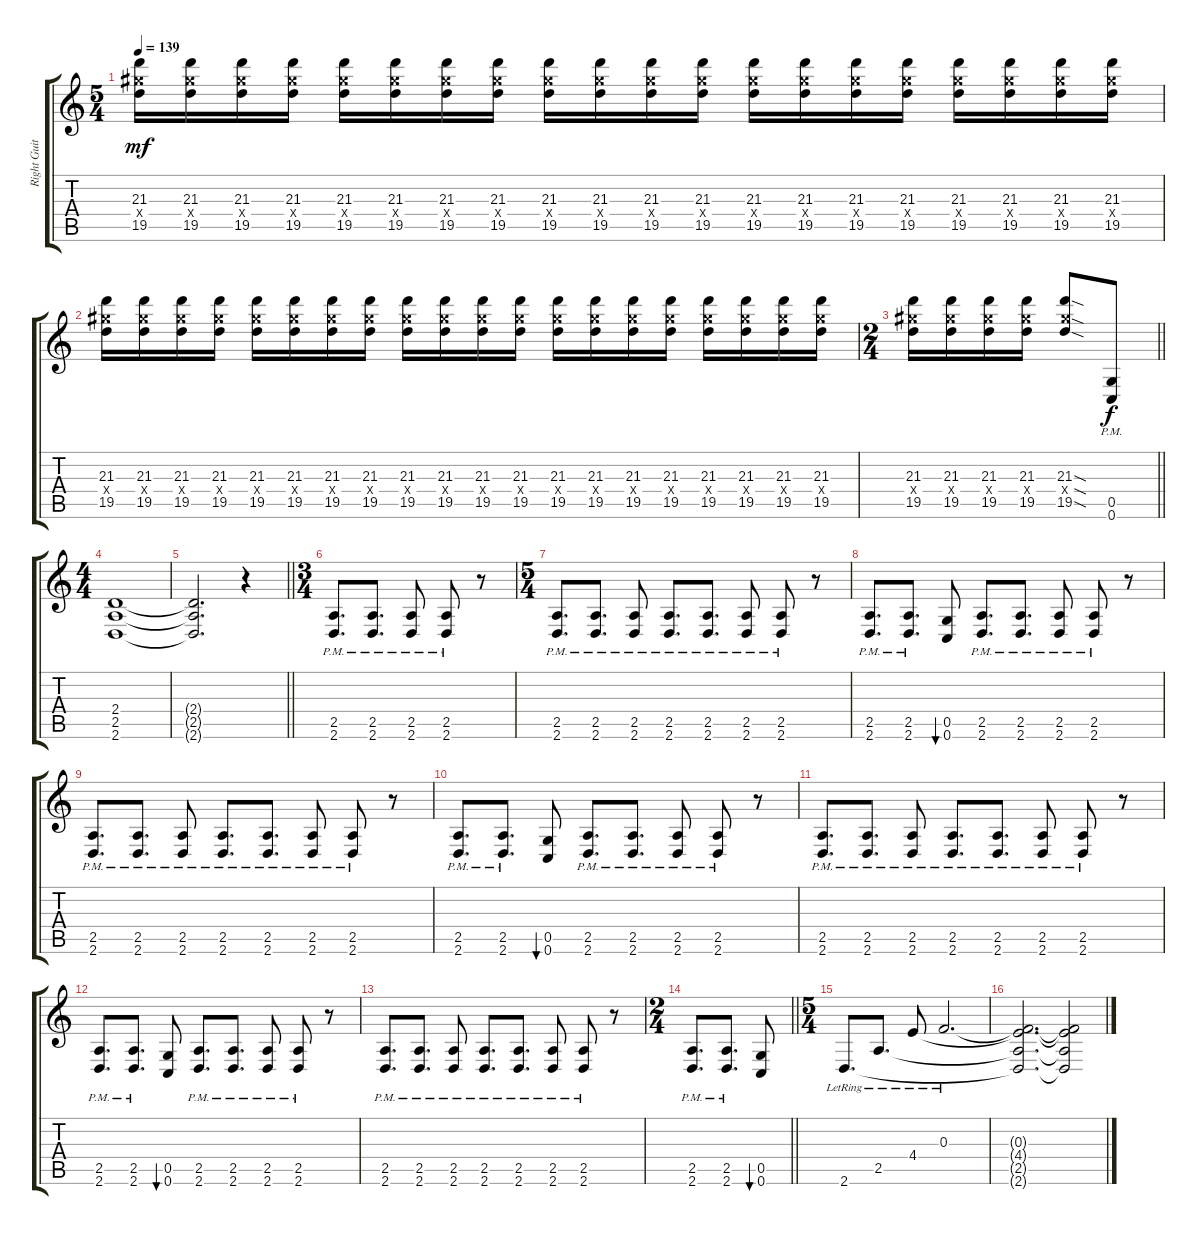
\track ("Right Guitar" "Right Guit") {instrument overdrivenguitar}
\staff {score tabs}
\tuning (D4 A3 F3 C3 G2 C2) {hide}
\ts (5 4)
\tempo 139
\clef g2
\ks c
(21.3 20.4{x} 19.5).16{dy mf} (21.3 20.4{x} 19.5).16 (21.3 20.4{x} 19.5).16 (21.3 20.4{x} 19.5).16 (21.3 20.4{x} 19.5).16 (21.3 20.4{x} 19.5).16 (21.3 20.4{x} 19.5).16 (21.3 20.4{x} 19.5).16 (21.3 20.4{x} 19.5).16 (21.3 20.4{x} 19.5).16 (21.3 20.4{x} 19.5).16 (21.3 20.4{x} 19.5).16 (21.3 20.4{x} 19.5).16 (21.3 20.4{x} 19.5).16 (21.3 20.4{x} 19.5).16 (21.3 20.4{x} 19.5).16 (21.3 20.4{x} 19.5).16 (21.3 20.4{x} 19.5).16 (21.3 20.4{x} 19.5).16 (21.3 20.4{x} 19.5).16 |
(21.3 20.4{x} 19.5).16 (21.3 20.4{x} 19.5).16 (21.3 20.4{x} 19.5).16 (21.3 20.4{x} 19.5).16 (21.3 20.4{x} 19.5).16 (21.3 20.4{x} 19.5).16 (21.3 20.4{x} 19.5).16 (21.3 20.4{x} 19.5).16 (21.3 20.4{x} 19.5).16 (21.3 20.4{x} 19.5).16 (21.3 20.4{x} 19.5).16 (21.3 20.4{x} 19.5).16 (21.3 20.4{x} 19.5).16 (21.3 20.4{x} 19.5).16 (21.3 20.4{x} 19.5).16 (21.3 20.4{x} 19.5).16 (21.3 20.4{x} 19.5).16 (21.3 20.4{x} 19.5).16 (21.3 20.4{x} 19.5).16 (21.3 20.4{x} 19.5).16 |
\ts (2 4)
\barLineRight lightlight
(21.3 20.4{x} 19.5).16 (21.3 20.4{x} 19.5).16 (21.3 20.4{x} 19.5).16 (21.3 20.4{x} 19.5).16 (21.3{sod} 20.4{sod x} 19.5{sod}).8 (0.5{pm} 0.6{pm}).8{dy f} |
\ts (4 4)
(2.4 2.5 2.6).1 |
\barLineRight lightlight
(2.4{t} 2.5{t} 2.6{t}).2{d} r.4 |
\ts (3 4)
(2.5{pm} 2.6{pm}).8{d} (2.5{pm} 2.6{pm}).8{d} (2.5{pm} 2.6{pm}).8 (2.5{pm} 2.6{pm}).8 r.8 |
\ts (5 4)
(2.5{pm} 2.6{pm}).8{d} (2.5{pm} 2.6{pm}).8{d} (2.5{pm} 2.6{pm}).8 (2.5{pm} 2.6{pm}).8{d} (2.5{pm} 2.6{pm}).8{d} (2.5{pm} 2.6{pm}).8 (2.5{pm} 2.6{pm}).8 r.8 |
(2.5{pm} 2.6{pm}).8{d} (2.5{pm} 2.6{pm}).8{d} (0.5 0.6).8{bu 30} (2.5{pm} 2.6{pm}).8{d} (2.5{pm} 2.6{pm}).8{d} (2.5{pm} 2.6{pm}).8 (2.5{pm} 2.6{pm}).8 r.8 |
(2.5{pm} 2.6{pm}).8{d} (2.5{pm} 2.6{pm}).8{d} (2.5{pm} 2.6{pm}).8 (2.5{pm} 2.6{pm}).8{d} (2.5{pm} 2.6{pm}).8{d} (2.5{pm} 2.6{pm}).8 (2.5{pm} 2.6{pm}).8 r.8 |
(2.5{pm} 2.6{pm}).8{d} (2.5{pm} 2.6{pm}).8{d} (0.5 0.6).8{bu 30} (2.5{pm} 2.6{pm}).8{d} (2.5{pm} 2.6{pm}).8{d} (2.5{pm} 2.6{pm}).8 (2.5{pm} 2.6{pm}).8 r.8 |
(2.5{pm} 2.6{pm}).8{d} (2.5{pm} 2.6{pm}).8{d} (2.5{pm} 2.6{pm}).8 (2.5{pm} 2.6{pm}).8{d} (2.5{pm} 2.6{pm}).8{d} (2.5{pm} 2.6{pm}).8 (2.5{pm} 2.6{pm}).8 r.8 |
(2.5{pm} 2.6{pm}).8{d} (2.5{pm} 2.6{pm}).8{d} (0.5 0.6).8{bu 30} (2.5{pm} 2.6{pm}).8{d} (2.5{pm} 2.6{pm}).8{d} (2.5{pm} 2.6{pm}).8 (2.5{pm} 2.6{pm}).8 r.8 |
(2.5{pm} 2.6{pm}).8{d} (2.5{pm} 2.6{pm}).8{d} (2.5{pm} 2.6{pm}).8 (2.5{pm} 2.6{pm}).8{d} (2.5{pm} 2.6{pm}).8{d} (2.5{pm} 2.6{pm}).8 (2.5{pm} 2.6{pm}).8 r.8 |
\ts (2 4)
\barLineRight lightlight
(2.5{pm} 2.6{pm}).8{d} (2.5{pm} 2.6{pm}).8{d} (0.5 0.6).8{bu 30} |
\ts (5 4)
2.6{lr}.8{d} 2.5{lr}.8{d} 4.4{lr}.8 0.3{lr}.2{d} |
(0.3{t} 4.4{t} 2.5{t} 2.6{t}).2{d} (0.3{t} 4.4{t} 2.5{t} 2.6{t}).2
